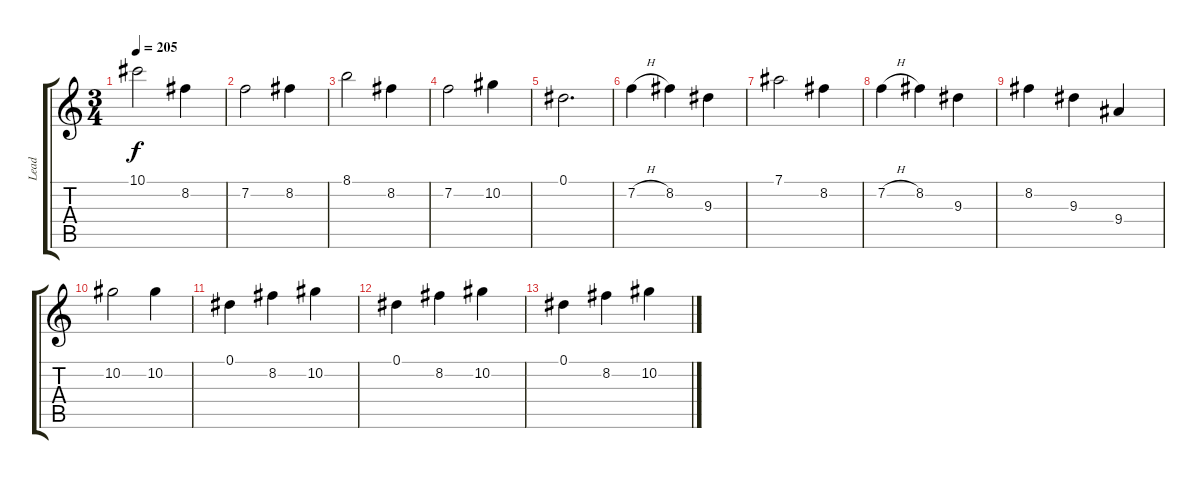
\track ("Lead" "Lead") {instrument distortionguitar}
\staff {score tabs}
\tuning (Eb4 Bb3 Gb3 Db3 Ab2 Eb2) {hide}
\ts (3 4)
\tempo 205
\clef g2
\ks c
10.1.2{dy f} 8.2.4 |
7.2.2 8.2.4 |
8.1.2 8.2.4 |
7.2.2 10.2.4 |
0.1.2{d} |
7.2{h}.4 8.2.4 9.3.4 |
7.1.2 8.2.4 |
7.2{h}.4 8.2.4 9.3.4 |
8.2.4 9.3.4 9.4.4 |
10.2.2 10.2.4 |
0.1.4 8.2.4 10.2.4 |
0.1.4 8.2.4 10.2.4 |
0.1.4 8.2.4 10.2.4
